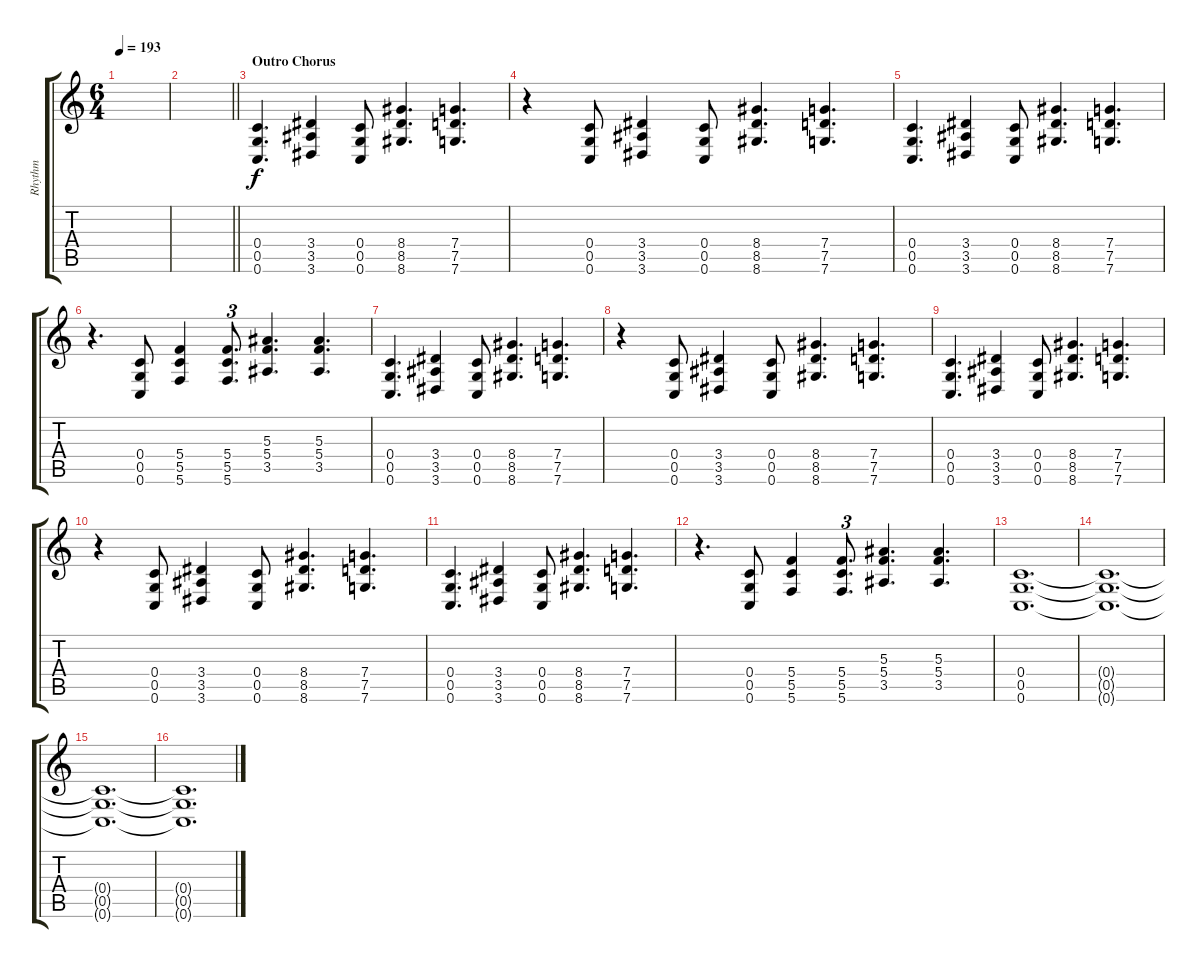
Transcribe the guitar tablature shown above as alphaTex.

\track ("Rhythm" "Rhythm") {instrument distortionguitar}
\staff {score tabs}
\tuning (D4 A3 F3 C3 G2 C2) {hide}
\ts (6 4)
\tempo 193
\clef g2
\ks c
|
\barLineRight lightlight
|
\section ("" "Outro Chorus")
(0.4 0.5 0.6).4{d dy f} (3.4 3.5 3.6).4 (0.4 0.5 0.6).8 (8.4 8.5 8.6).4{d} (7.4 7.5 7.6).4{d} |
r.4 (0.4 0.5 0.6).8 (3.4 3.5 3.6).4 (0.4 0.5 0.6).8 (8.4 8.5 8.6).4{d} (7.4 7.5 7.6).4{d} |
(0.4 0.5 0.6).4{d} (3.4 3.5 3.6).4 (0.4 0.5 0.6).8 (8.4 8.5 8.6).4{d} (7.4 7.5 7.6).4{d} |
r.4{d tu (3 2)} (0.4 0.5 0.6).8 (5.4 5.5 5.6).4 (5.4 5.5 5.6).8{d tu (3 2)} (5.3 5.4 3.5).4{d} (5.3 5.4 3.5).4{d} |
(0.4 0.5 0.6).4{d} (3.4 3.5 3.6).4 (0.4 0.5 0.6).8 (8.4 8.5 8.6).4{d} (7.4 7.5 7.6).4{d} |
r.4 (0.4 0.5 0.6).8 (3.4 3.5 3.6).4 (0.4 0.5 0.6).8 (8.4 8.5 8.6).4{d} (7.4 7.5 7.6).4{d} |
(0.4 0.5 0.6).4{d} (3.4 3.5 3.6).4 (0.4 0.5 0.6).8 (8.4 8.5 8.6).4{d} (7.4 7.5 7.6).4{d} |
r.4 (0.4 0.5 0.6).8 (3.4 3.5 3.6).4 (0.4 0.5 0.6).8 (8.4 8.5 8.6).4{d} (7.4 7.5 7.6).4{d} |
(0.4 0.5 0.6).4{d} (3.4 3.5 3.6).4 (0.4 0.5 0.6).8 (8.4 8.5 8.6).4{d} (7.4 7.5 7.6).4{d} |
r.4{d tu (3 2)} (0.4 0.5 0.6).8 (5.4 5.5 5.6).4 (5.4 5.5 5.6).8{d tu (3 2)} (5.3 5.4 3.5).4{d} (5.3 5.4 3.5).4{d} |
(0.4 0.5 0.6).1{d} |
(0.4{t} 0.5{t} 0.6{t}).1{d} |
(0.4{t} 0.5{t} 0.6{t}).1{d} |
(0.4{t} 0.5{t} 0.6{t}).1{d}
